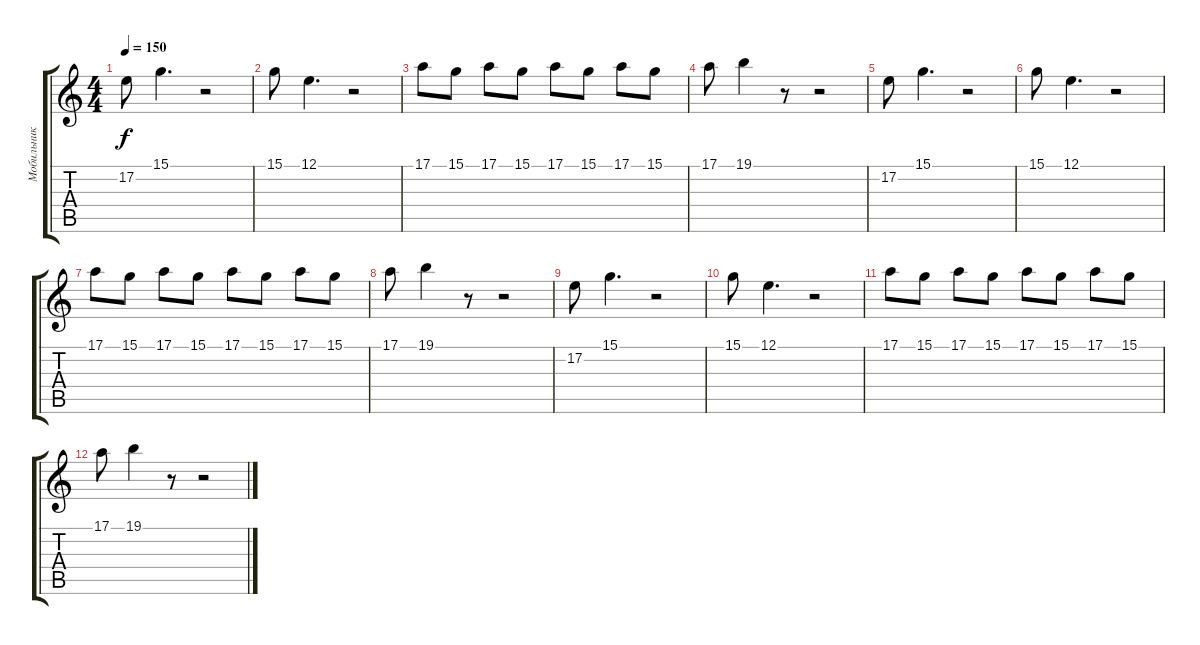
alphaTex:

\track ("Мобильник" "Мобильник") {instrument pad1newage}
\staff {score tabs}
\tuning (E4 B3 G3 D3 A2 E2) {hide}
\ts (4 4)
\tempo 150
\clef g2
\ks c
17.2.8{dy f} 15.1.4{d} r.2 |
15.1.8 12.1.4{d} r.2 |
17.1.8 15.1.8 17.1.8 15.1.8 17.1.8 15.1.8 17.1.8 15.1.8 |
17.1.8 19.1.4 r.8 r.2 |
17.2.8 15.1.4{d} r.2 |
15.1.8 12.1.4{d} r.2 |
17.1.8 15.1.8 17.1.8 15.1.8 17.1.8 15.1.8 17.1.8 15.1.8 |
17.1.8 19.1.4 r.8 r.2 |
17.2.8 15.1.4{d} r.2 |
15.1.8 12.1.4{d} r.2 |
17.1.8 15.1.8 17.1.8 15.1.8 17.1.8 15.1.8 17.1.8 15.1.8 |
17.1.8 19.1.4 r.8 r.2
